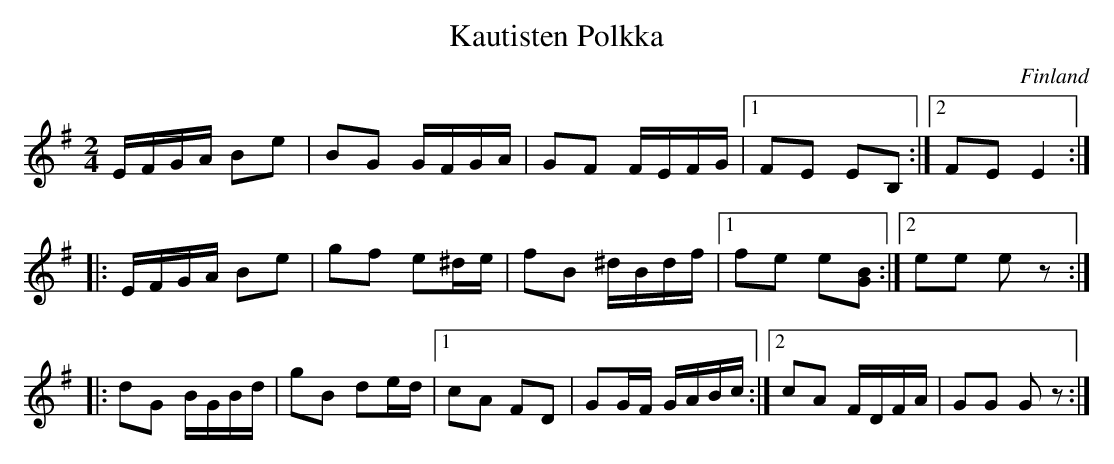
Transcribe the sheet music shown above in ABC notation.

X:1
T:Kautisten Polkka
O:Finland
M:2/4
K:Em
EFGA B2e2 | B2G2 GFGA | G2F2 FEFG \
|1 F2E2 E2B,2 :|2 F2E2 E4 :|*
|:EFGA B2e2 | g2f2 e2^de | f2B2 ^dBdf \
|1 f2e2 e2[B2G2] :|2 e2e2 e2z2 :|*
|:d2G2 BGBd | g2B2 d2ed \
|1 c2A2 F2D2 | G2GF GABc \
:|2 c2A2 FDFA | G2G2 G2z2 :|**
